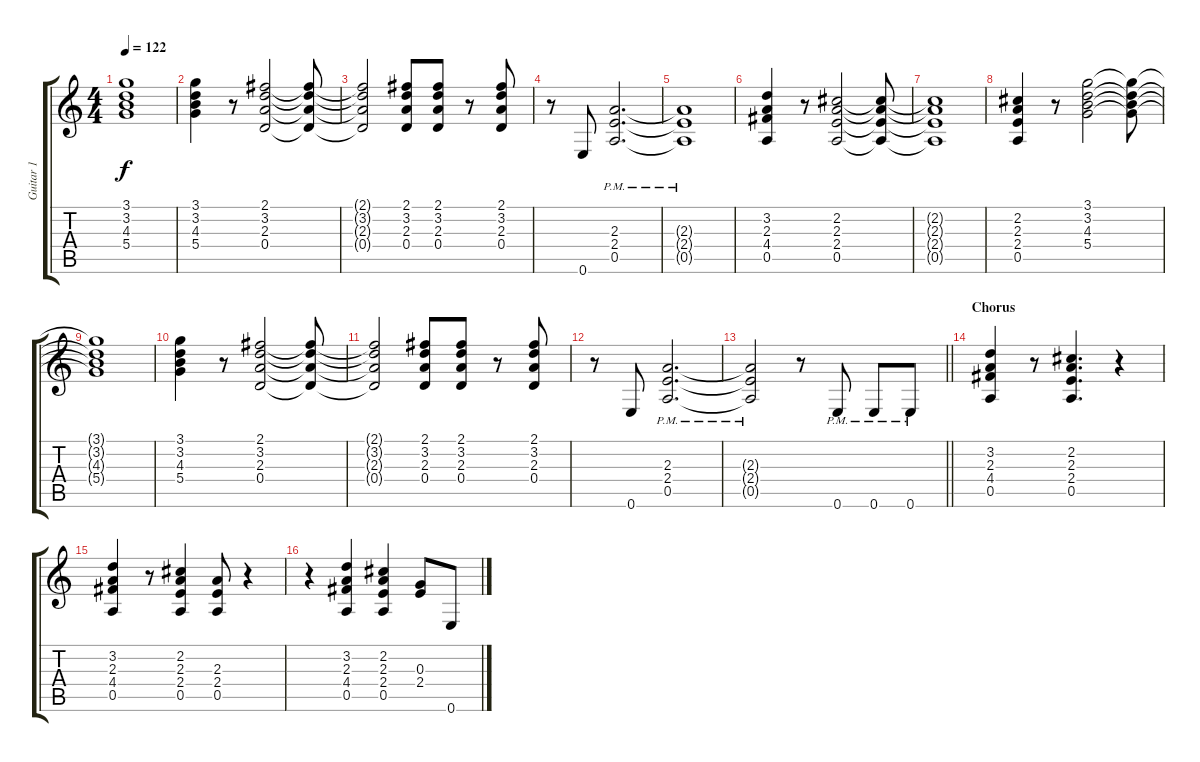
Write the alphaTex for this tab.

\track ("Guitar 1" "Guitar 1") {instrument overdrivenguitar}
\staff {score tabs}
\tuning (E4 B3 G3 D3 A2 E2) {hide}
\ts (4 4)
\tempo 122
\clef g2
\ks c
(3.1{t} 3.2{t} 4.3{t} 5.4{t}).1{dy f} |
(3.1 3.2 4.3 5.4).4 r.8 (2.1 3.2 2.3 0.4).2 (2.1{t} 3.2{t} 2.3{t} 0.4{t}).8 |
(2.1{t} 3.2{t} 2.3{t} 0.4{t}).2 (2.1 3.2 2.3 0.4).8 (2.1 3.2 2.3 0.4).8 r.8 (2.1 3.2 2.3 0.4).8 |
r.8 0.6.8 (2.3 2.4 0.5{pm}).2{d} |
(2.3{t} 2.4{t} 0.5{pm t}).1 |
(3.2 2.3 4.4 0.5).4 r.8 (2.2 2.3 2.4 0.5).2 (2.2{t} 2.3{t} 2.4{t} 0.5{t}).8 |
(2.2{t} 2.3{t} 2.4{t} 0.5{t}).1 |
(2.2 2.3 2.4 0.5).4 r.8 (3.1 3.2 4.3 5.4).2 (3.1{t} 3.2{t} 4.3{t} 5.4{t}).8 |
(3.1{t} 3.2{t} 4.3{t} 5.4{t}).1 |
(3.1 3.2 4.3 5.4).4 r.8 (2.1 3.2 2.3 0.4).2 (2.1{t} 3.2{t} 2.3{t} 0.4{t}).8 |
(2.1{t} 3.2{t} 2.3{t} 0.4{t}).2 (2.1 3.2 2.3 0.4).8 (2.1 3.2 2.3 0.4).8 r.8 (2.1 3.2 2.3 0.4).8 |
r.8 0.6.8 (2.3 2.4 0.5{pm}).2{d} |
\barLineRight lightlight
(2.3{t} 2.4{t} 0.5{pm t}).2 r.8 0.6{pm}.8 0.6{pm}.8 0.6{pm}.8 |
\section ("" "Chorus")
(3.2 2.3 4.4 0.5).4 r.8 (2.2 2.3 2.4 0.5).4{d} r.4 |
(3.2 2.3 4.4 0.5).4 r.8 (2.2 2.3 2.4 0.5).4 (2.3 2.4 0.5).8 r.4 |
r.4 (3.2 2.3 4.4 0.5).4 (2.2 2.3 2.4 0.5).4 (0.3 2.4).8 0.6.8
